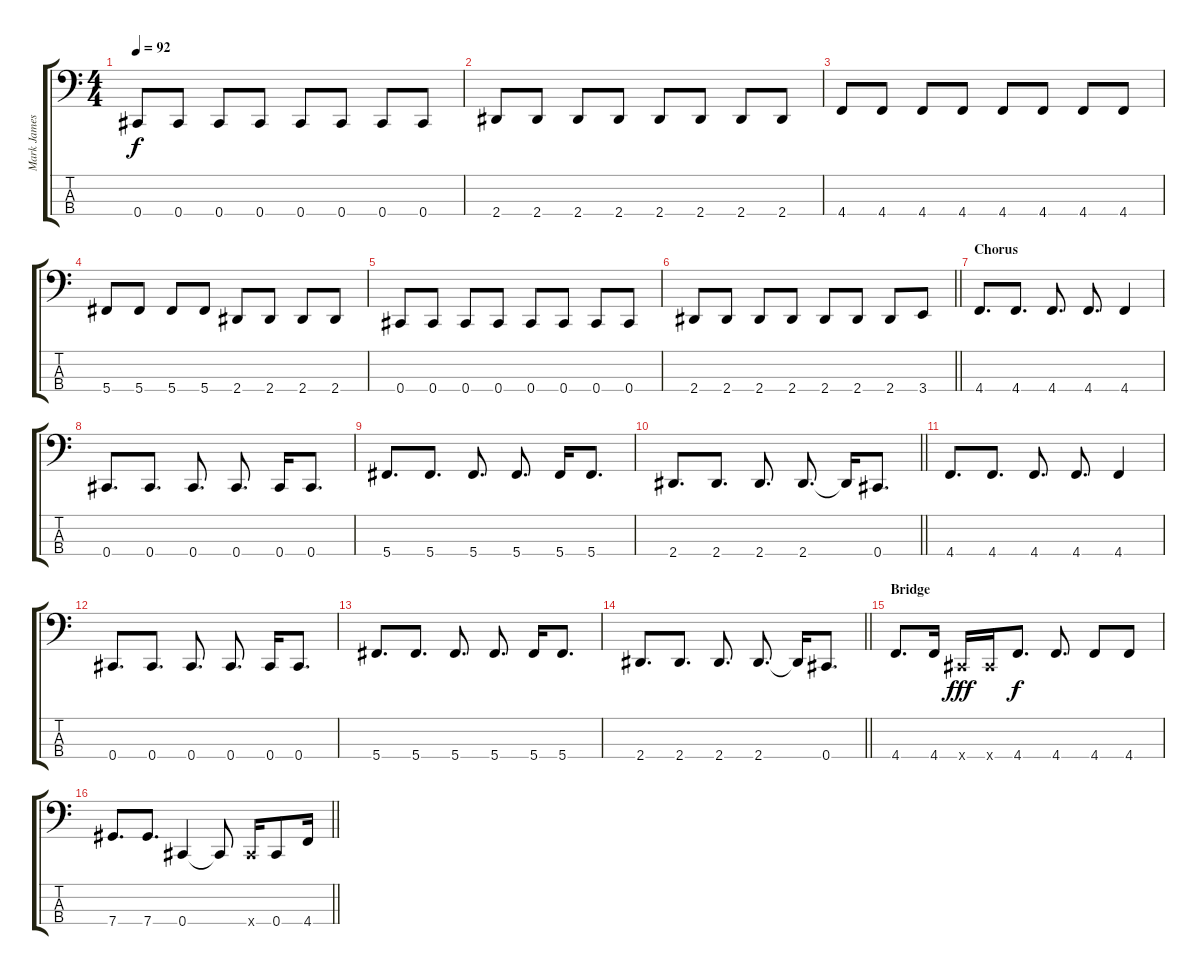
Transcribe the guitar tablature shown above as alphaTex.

\track ("Mark James" "Mark James") {instrument electricbassfinger}
\staff {score tabs}
\tuning (Gb2 Db2 Ab1 Db1) {hide}
\ts (4 4)
\tempo 92
\clef f4
\ks c
0.4.8{dy f} 0.4.8 0.4.8 0.4.8 0.4.8 0.4.8 0.4.8 0.4.8 |
2.4.8 2.4.8 2.4.8 2.4.8 2.4.8 2.4.8 2.4.8 2.4.8 |
4.4.8 4.4.8 4.4.8 4.4.8 4.4.8 4.4.8 4.4.8 4.4.8 |
5.4.8 5.4.8 5.4.8 5.4.8 2.4.8 2.4.8 2.4.8 2.4.8 |
0.4.8 0.4.8 0.4.8 0.4.8 0.4.8 0.4.8 0.4.8 0.4.8 |
\barLineRight lightlight
2.4.8 2.4.8 2.4.8 2.4.8 2.4.8 2.4.8 2.4.8 3.4.8 |
\section ("" "Chorus")
4.4.8{d} 4.4.8{d} 4.4.8{d} 4.4.8{d} 4.4.4 |
0.4.8{d} 0.4.8{d} 0.4.8{d} 0.4.8{d} 0.4.16 0.4.8{d} |
5.4.8{d} 5.4.8{d} 5.4.8{d} 5.4.8{d} 5.4.16 5.4.8{d} |
\barLineRight lightlight
2.4.8{d} 2.4.8{d} 2.4.8{d} 2.4.8{d} 2.4{t}.16 0.4.8{d} |
4.4.8{d} 4.4.8{d} 4.4.8{d} 4.4.8{d} 4.4.4 |
0.4.8{d} 0.4.8{d} 0.4.8{d} 0.4.8{d} 0.4.16 0.4.8{d} |
5.4.8{d} 5.4.8{d} 5.4.8{d} 5.4.8{d} 5.4.16 5.4.8{d} |
\barLineRight lightlight
2.4.8{d} 2.4.8{d} 2.4.8{d} 2.4.8{d} 2.4{t}.16 0.4.8{d} |
\section ("" "Bridge")
4.4.8{d} 4.4.16 0.4{x}.16{dy fff} 0.4{x}.16 4.4.8{d dy f} 4.4.8{d} 4.4.8 4.4.8 |
\barLineRight lightlight
7.4.8{d} 7.4.8{d} 0.4.4 0.4{t}.8 0.4{x}.16 0.4.8 4.4.16
